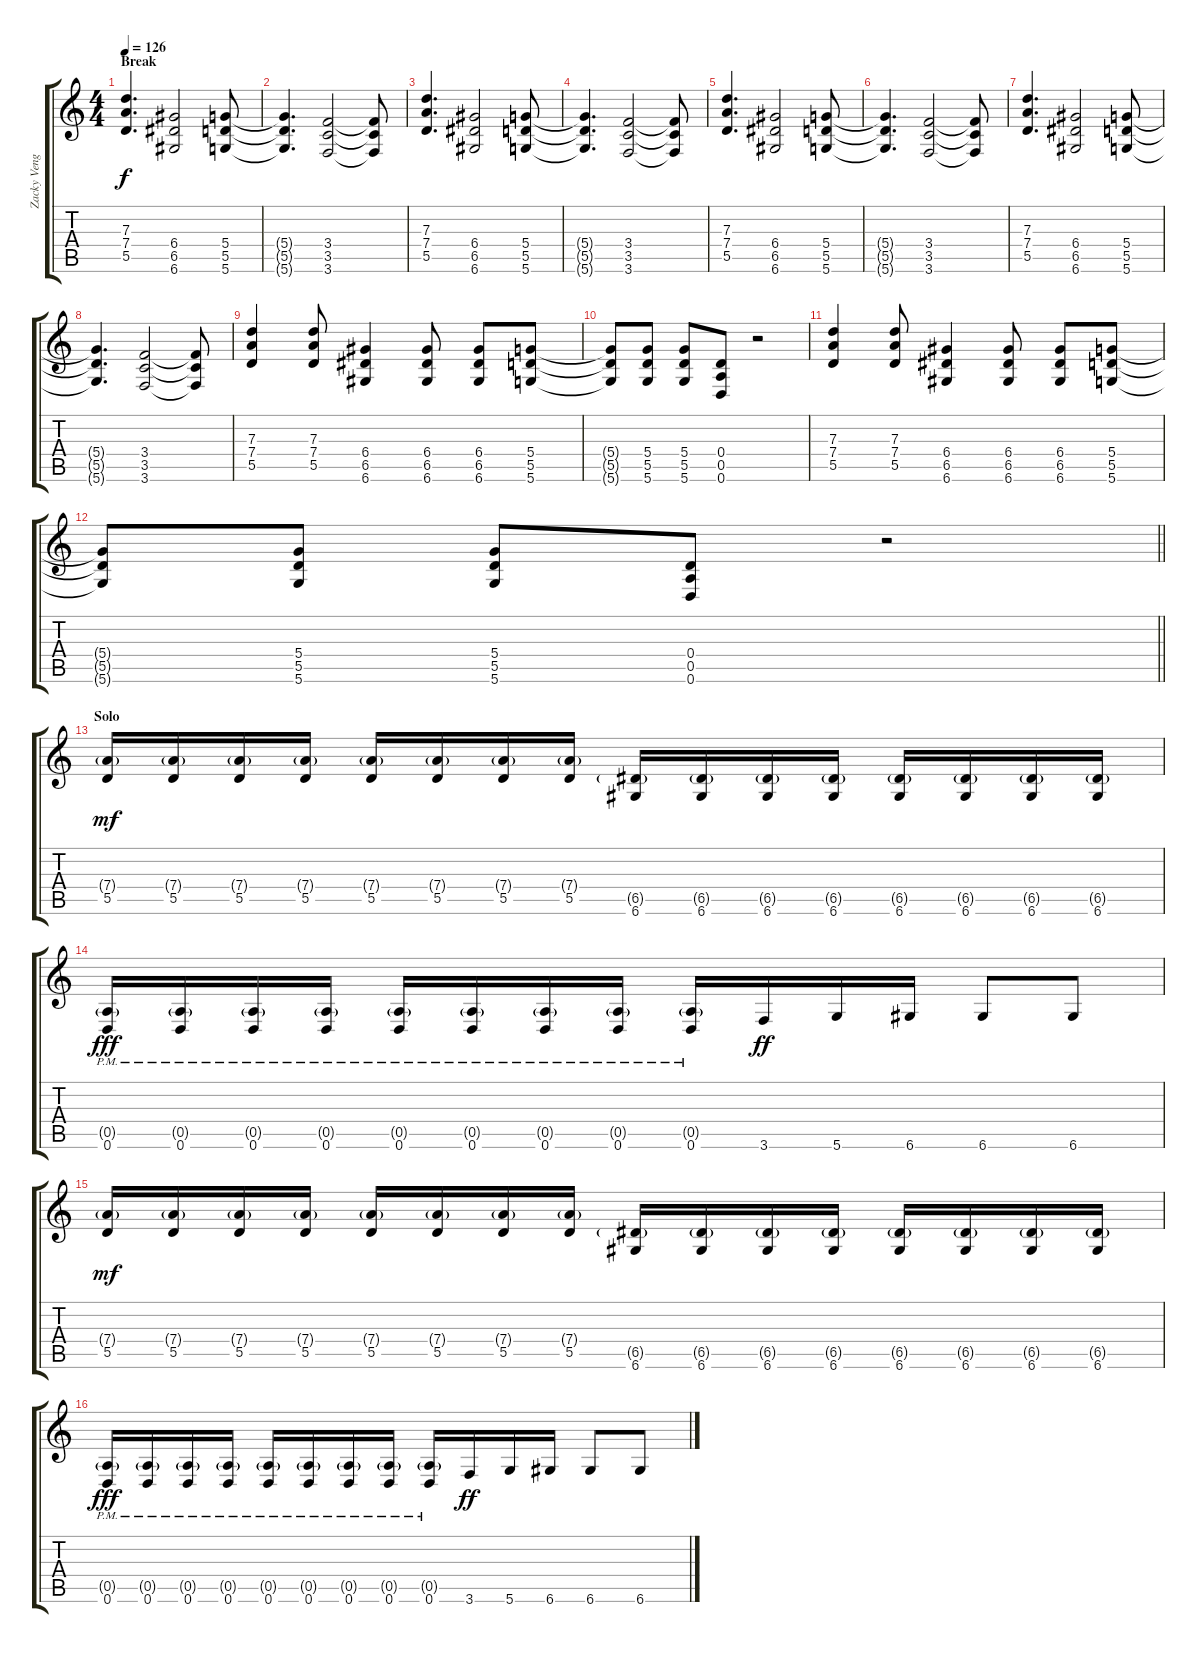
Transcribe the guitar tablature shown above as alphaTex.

\track ("Zacky Vengeance" "Zacky Veng") {instrument distortionguitar}
\staff {score tabs}
\tuning (E4 B3 G3 D3 A2 D2) {hide}
\ts (4 4)
\section ("" "Break")
\tempo 126
\clef g2
\ks c
(7.3 7.4 5.5).4{d dy f volume 12 balance 2 instrument distortionguitar} (6.4 6.5 6.6).2 (5.4 5.5 5.6).8 |
(5.4{t} 5.5{t} 5.6{t}).4{d} (3.4 3.5 3.6).2 (3.4{t} 3.5{t} 3.6{t}).8 |
(7.3 7.4 5.5).4{d} (6.4 6.5 6.6).2 (5.4 5.5 5.6).8 |
(5.4{t} 5.5{t} 5.6{t}).4{d} (3.4 3.5 3.6).2 (3.4{t} 3.5{t} 3.6{t}).8 |
(7.3 7.4 5.5).4{d} (6.4 6.5 6.6).2 (5.4 5.5 5.6).8 |
(5.4{t} 5.5{t} 5.6{t}).4{d} (3.4 3.5 3.6).2 (3.4{t} 3.5{t} 3.6{t}).8 |
(7.3 7.4 5.5).4{d} (6.4 6.5 6.6).2 (5.4 5.5 5.6).8 |
(5.4{t} 5.5{t} 5.6{t}).4{d} (3.4 3.5 3.6).2 (3.4{t} 3.5{t} 3.6{t}).8 |
(7.3 7.4 5.5).4 (7.3 7.4 5.5).8 (6.4 6.5 6.6).4 (6.4 6.5 6.6).8 (6.4 6.5 6.6).8 (5.4 5.5 5.6).8 |
(5.4{t} 5.5{t} 5.6{t}).8 (5.4 5.5 5.6).8 (5.4 5.5 5.6).8 (0.4 0.5 0.6).8 r.2 |
(7.3 7.4 5.5).4 (7.3 7.4 5.5).8 (6.4 6.5 6.6).4 (6.4 6.5 6.6).8 (6.4 6.5 6.6).8 (5.4 5.5 5.6).8 |
\barLineRight lightlight
(5.4{t} 5.5{t} 5.6{t}).8 (5.4 5.5 5.6).8 (5.4 5.5 5.6).8 (0.4 0.5 0.6).8 r.2 |
\section ("" "Solo")
(7.4{g} 5.5).16{dy mf volume 14} (7.4{g} 5.5).16 (7.4{g} 5.5).16 (7.4{g} 5.5).16 (7.4{g} 5.5).16 (7.4{g} 5.5).16 (7.4{g} 5.5).16 (7.4{g} 5.5).16 (6.5{g} 6.6).16 (6.5{g} 6.6).16 (6.5{g} 6.6).16 (6.5{g} 6.6).16 (6.5{g} 6.6).16 (6.5{g} 6.6).16 (6.5{g} 6.6).16 (6.5{g} 6.6).16 |
(0.5{g pm} 0.6{pm}).16{dy fff} (0.5{g pm} 0.6{pm}).16 (0.5{g pm} 0.6{pm}).16 (0.5{g pm} 0.6{pm}).16 (0.5{g pm} 0.6{pm}).16 (0.5{g pm} 0.6{pm}).16 (0.5{g pm} 0.6{pm}).16 (0.5{g pm} 0.6{pm}).16 (0.5{g pm} 0.6{pm}).16 3.6.16{dy ff} 5.6.16 6.6.16 6.6.8 6.6.8 |
(7.4{g} 5.5).16{dy mf} (7.4{g} 5.5).16 (7.4{g} 5.5).16 (7.4{g} 5.5).16 (7.4{g} 5.5).16 (7.4{g} 5.5).16 (7.4{g} 5.5).16 (7.4{g} 5.5).16 (6.5{g} 6.6).16 (6.5{g} 6.6).16 (6.5{g} 6.6).16 (6.5{g} 6.6).16 (6.5{g} 6.6).16 (6.5{g} 6.6).16 (6.5{g} 6.6).16 (6.5{g} 6.6).16 |
(0.5{g pm} 0.6{pm}).16{dy fff} (0.5{g pm} 0.6{pm}).16 (0.5{g pm} 0.6{pm}).16 (0.5{g pm} 0.6{pm}).16 (0.5{g pm} 0.6{pm}).16 (0.5{g pm} 0.6{pm}).16 (0.5{g pm} 0.6{pm}).16 (0.5{g pm} 0.6{pm}).16 (0.5{g pm} 0.6{pm}).16 3.6.16{dy ff} 5.6.16 6.6.16 6.6.8 6.6.8
